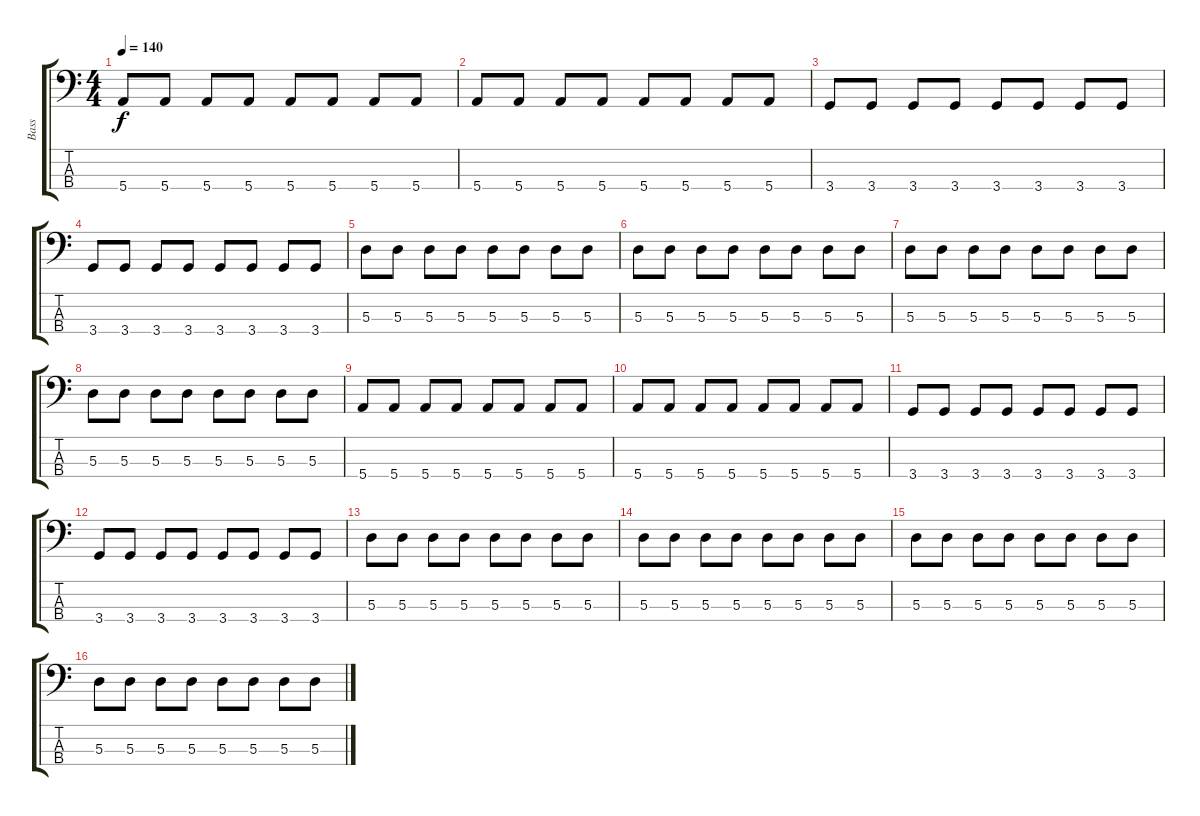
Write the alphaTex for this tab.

\track ("Bass" "Bass") {instrument electricbassfinger}
\staff {score tabs}
\tuning (G2 D2 A1 E1) {hide}
\ts (4 4)
\tempo 140
\clef f4
\ks c
5.4.8{dy f} 5.4.8 5.4.8 5.4.8 5.4.8 5.4.8 5.4.8 5.4.8 |
5.4.8 5.4.8 5.4.8 5.4.8 5.4.8 5.4.8 5.4.8 5.4.8 |
3.4.8 3.4.8 3.4.8 3.4.8 3.4.8 3.4.8 3.4.8 3.4.8 |
3.4.8 3.4.8 3.4.8 3.4.8 3.4.8 3.4.8 3.4.8 3.4.8 |
5.3.8 5.3.8 5.3.8 5.3.8 5.3.8 5.3.8 5.3.8 5.3.8 |
5.3.8 5.3.8 5.3.8 5.3.8 5.3.8 5.3.8 5.3.8 5.3.8 |
5.3.8 5.3.8 5.3.8 5.3.8 5.3.8 5.3.8 5.3.8 5.3.8 |
5.3.8 5.3.8 5.3.8 5.3.8 5.3.8 5.3.8 5.3.8 5.3.8 |
5.4.8 5.4.8 5.4.8 5.4.8 5.4.8 5.4.8 5.4.8 5.4.8 |
5.4.8 5.4.8 5.4.8 5.4.8 5.4.8 5.4.8 5.4.8 5.4.8 |
3.4.8 3.4.8 3.4.8 3.4.8 3.4.8 3.4.8 3.4.8 3.4.8 |
3.4.8 3.4.8 3.4.8 3.4.8 3.4.8 3.4.8 3.4.8 3.4.8 |
5.3.8 5.3.8 5.3.8 5.3.8 5.3.8 5.3.8 5.3.8 5.3.8 |
5.3.8 5.3.8 5.3.8 5.3.8 5.3.8 5.3.8 5.3.8 5.3.8 |
5.3.8 5.3.8 5.3.8 5.3.8 5.3.8 5.3.8 5.3.8 5.3.8 |
5.3.8 5.3.8 5.3.8 5.3.8 5.3.8 5.3.8 5.3.8 5.3.8
